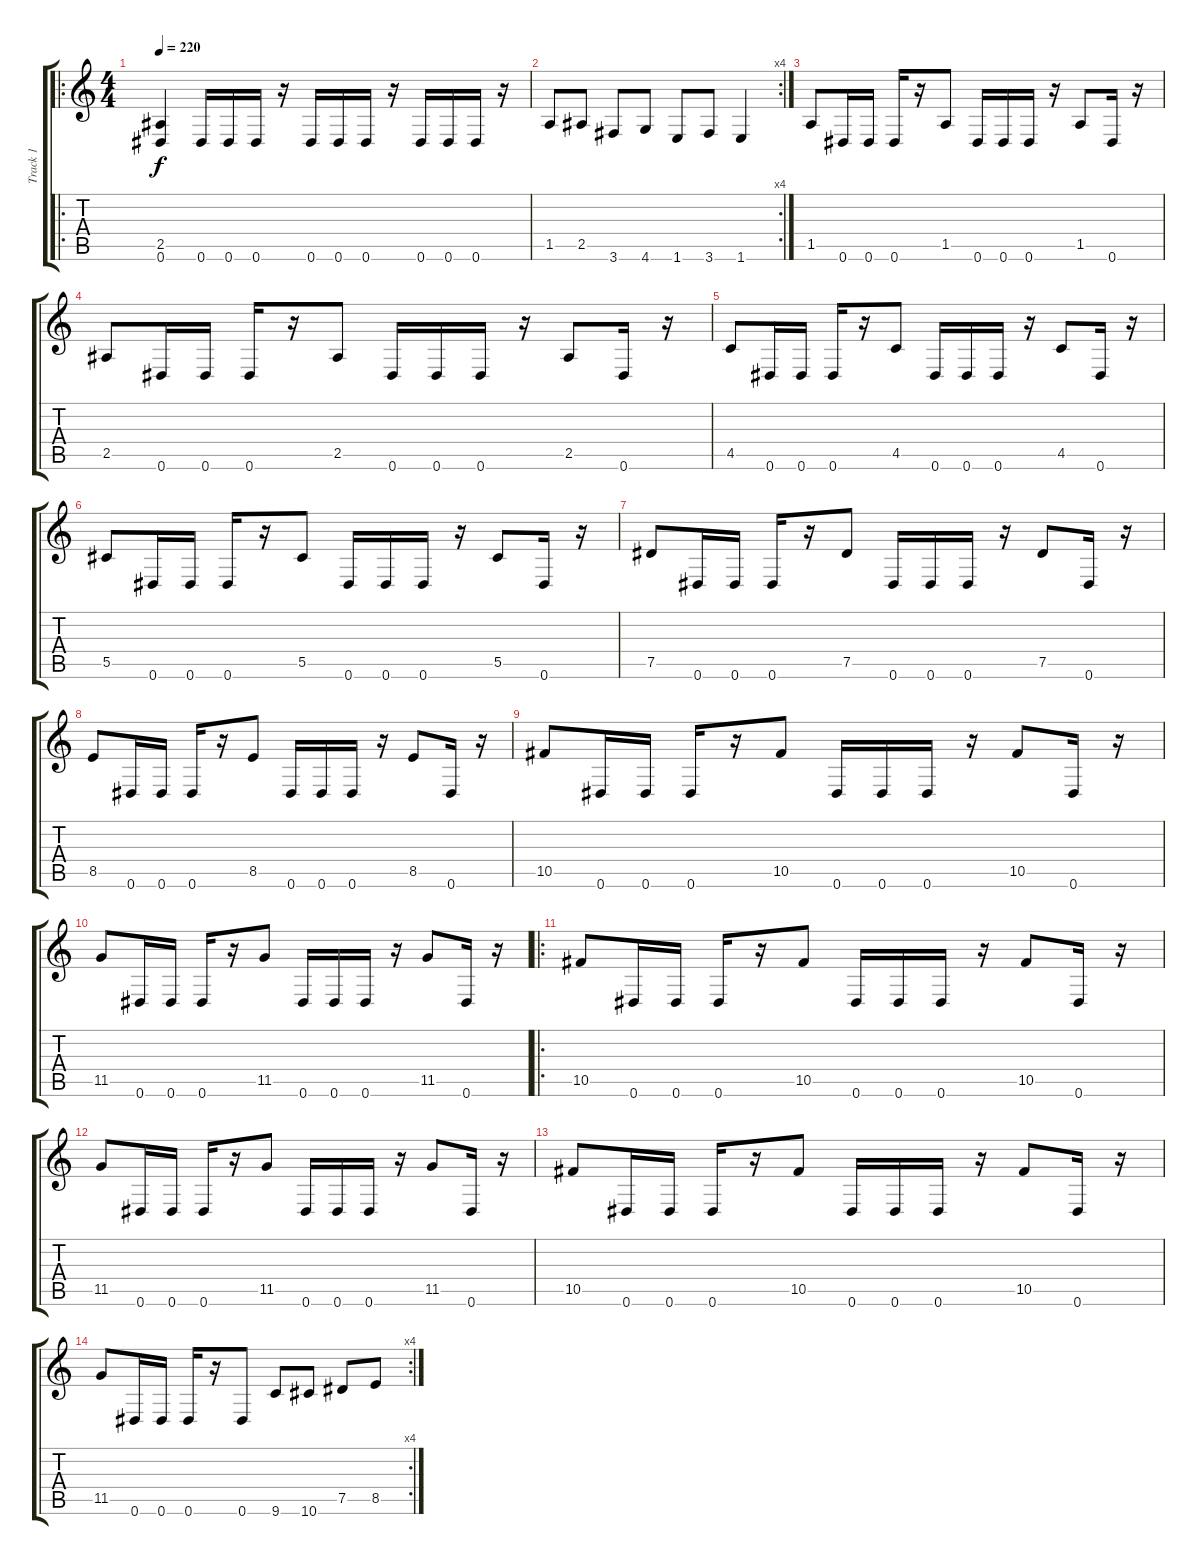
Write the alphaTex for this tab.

\track ("Track 1" "Track 1") {instrument distortionguitar}
\staff {score tabs}
\tuning (Eb4 Bb3 Gb3 Db3 Ab2 Eb2) {hide}
\ro
\ts (4 4)
\tempo 220
\clef g2
\ks c
(2.5 0.6).4{dy f instrument distortionguitar} 0.6.16 0.6.16 0.6.16 r.16 0.6.16 0.6.16 0.6.16 r.16 0.6.16 0.6.16 0.6.16 r.16 |
\rc 4
1.5.8 2.5.8 3.6.8 4.6.8 1.6.8 3.6.8 1.6.4 |
1.5.8 0.6.16 0.6.16 0.6.16 r.16 1.5.8 0.6.16 0.6.16 0.6.16 r.16 1.5.8 0.6.16 r.16 |
2.5.8 0.6.16 0.6.16 0.6.16 r.16 2.5.8 0.6.16 0.6.16 0.6.16 r.16 2.5.8 0.6.16 r.16 |
4.5.8 0.6.16 0.6.16 0.6.16 r.16 4.5.8 0.6.16 0.6.16 0.6.16 r.16 4.5.8 0.6.16 r.16 |
5.5.8 0.6.16 0.6.16 0.6.16 r.16 5.5.8 0.6.16 0.6.16 0.6.16 r.16 5.5.8 0.6.16 r.16 |
7.5.8 0.6.16 0.6.16 0.6.16 r.16 7.5.8 0.6.16 0.6.16 0.6.16 r.16 7.5.8 0.6.16 r.16 |
8.5.8 0.6.16 0.6.16 0.6.16 r.16 8.5.8 0.6.16 0.6.16 0.6.16 r.16 8.5.8 0.6.16 r.16 |
10.5.8 0.6.16 0.6.16 0.6.16 r.16 10.5.8 0.6.16 0.6.16 0.6.16 r.16 10.5.8 0.6.16 r.16 |
11.5.8 0.6.16 0.6.16 0.6.16 r.16 11.5.8 0.6.16 0.6.16 0.6.16 r.16 11.5.8 0.6.16 r.16 |
\ro
10.5.8 0.6.16 0.6.16 0.6.16 r.16 10.5.8 0.6.16 0.6.16 0.6.16 r.16 10.5.8 0.6.16 r.16 |
11.5.8 0.6.16 0.6.16 0.6.16 r.16 11.5.8 0.6.16 0.6.16 0.6.16 r.16 11.5.8 0.6.16 r.16 |
10.5.8 0.6.16 0.6.16 0.6.16 r.16 10.5.8 0.6.16 0.6.16 0.6.16 r.16 10.5.8 0.6.16 r.16 |
\rc 4
11.5.8 0.6.16 0.6.16 0.6.16 r.16 0.6.8 9.6.8 10.6.8 7.5.8 8.5.8
